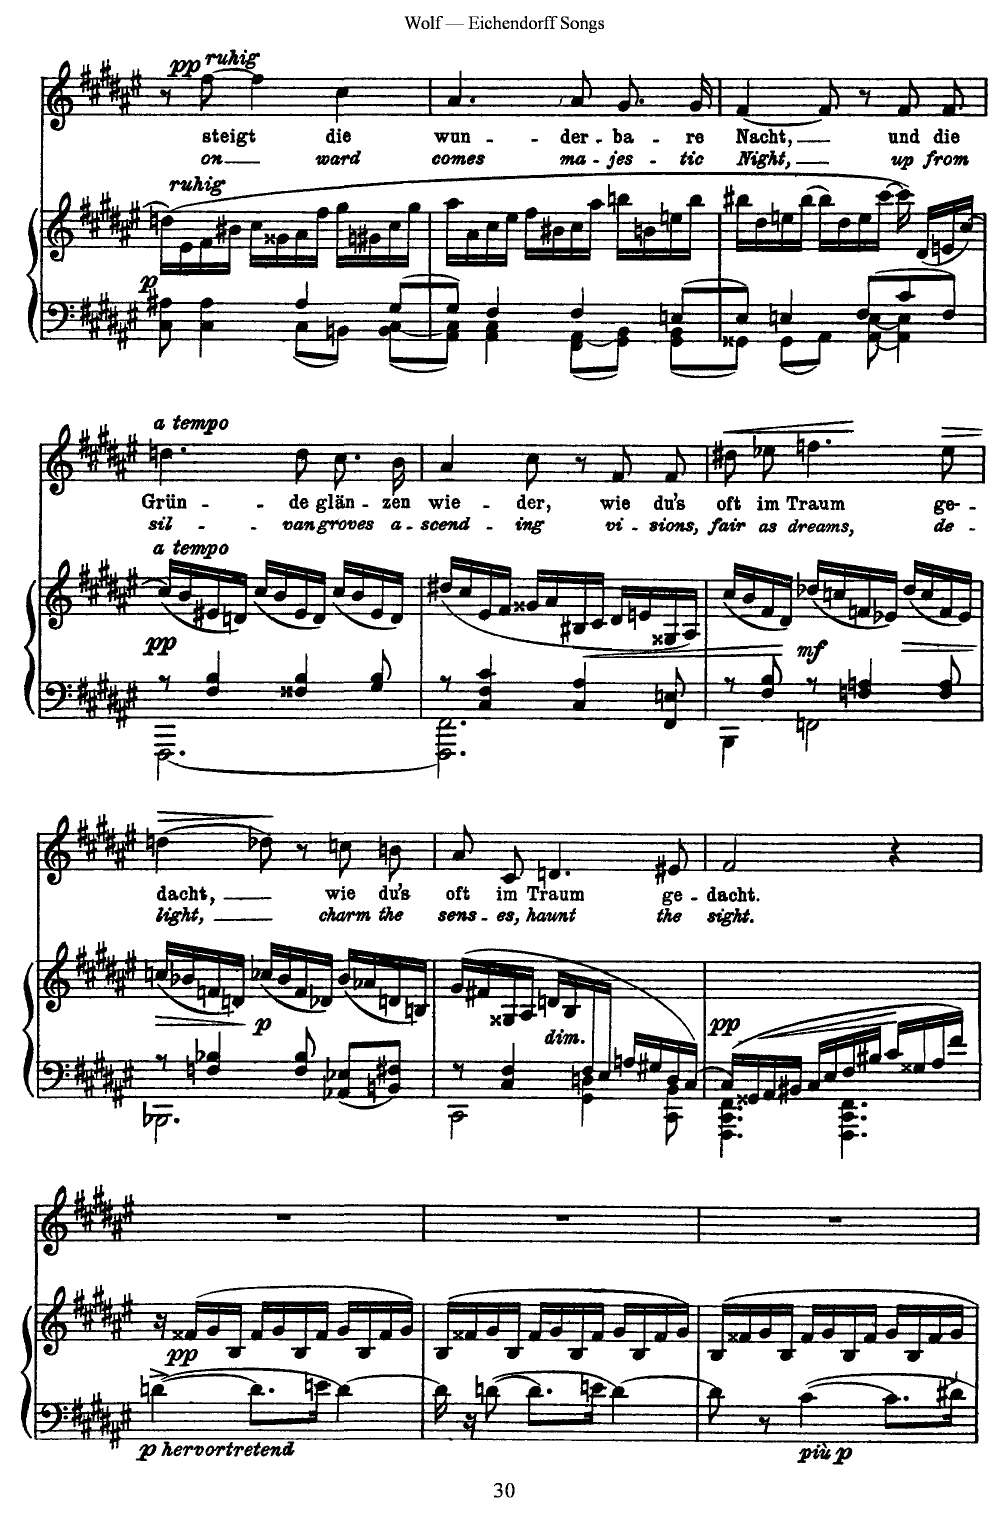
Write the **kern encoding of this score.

**kern	**kern	**dynam	**kern	**text	**text	**dynam
*part2	*part2	*part2	*part1	*part1	*part1	*part1
*staff3	*staff2	*staff2/3	*staff1	*staff1	*staff1	*staff1
*I"Piano	*	*	*I"Voice	*	*	*
*I'Pno	*	*	*	*	*	*
*clefF4	*clefG2	*	*clefG2	*	*	*
*k[f#c#g#d#a#e#]	*k[f#c#g#d#a#e#]	*	*k[f#c#g#d#a#e#]	*	*	*
*M3/4	*M3/4	*	*M3/4	*	*	*
=22	=22	=22	=22	=22	=22	=22
*^	*	*	*	*	*	*
!	!	!LO:TX:i:t=ruhig	!	!	!	!	!
!	!	!	!LO:DY:b	!	!	!	!LO:DY:a
4.ryy	8C#\ 8A#X\	(>16ddn\LL]	p	8r	.	.	pp
.	.	16e#\	.	.	.	.	.
!	!	!	!	!LO:TX:a:i:t=ruhig	!	!	!
.	4C#\ 4A#\	16f#\	.	[8ff#\	steigt	on-	.
.	.	16b#X\JJ	.	.	.	.	.
.	.	16cc#\LL	.	4ff#\]	.	.	.
.	.	16g##X\	.	.	.	.	.
4A#/	8C#\L	16a#\	.	.	.	.	.
.	.	16ff#\JJ	.	.	.	.	.
.	8BBn\J	16gg#\LL	.	4cc#\	die	-ward	.
.	.	16g#X\	.	.	.	.	.
[8G#/L	8BB\ [8C#\L	16cc#\	.	.	.	.	.
.	.	16gg#\JJ	.	.	.	.	.
=23	=23	=23	=23	=23	=23	=23	=23
8G#/J]	8AA#\ 8C#\]J	16aa#\LL	.	4.a#/	wun-	comes	.
.	.	16a#\	.	.	.	.	.
4F#/	4AA#\ 4C#\	16cc#\	.	.	.	.	.
.	.	16ee#\JJ	.	.	.	.	.
.	.	16ff#\LL	.	.	.	.	.
.	.	16b#X\	.	.	.	.	.
4F#/	8FF#\ 8AA#\L	16cc#\	.	8a#/	-der-	ma-	.
.	.	16aa#\JJ	.	.	.	.	.
.	8GG#\ 8BB\J	16bbn\LL	.	8.g#/L	-ba-	-jes-	.
.	.	16bn\	.	.	.	.	.
[8En/L	8GG#\ 8BB\L	16een\	.	.	.	.	.
.	.	16bb\JJ	.	16g#/Jk	-re	-tic	.
=24	=24	=24	=24	=24	=24	=24	=24
8E/J]	8GG##X\J	16bb#X\LL	.	[4f#/	Nacht,	Night,	.
.	.	16dd#\	.	.	.	.	.
4En/	8GG##\L	16een\	.	.	.	.	.
.	.	[16bb#\JJ	.	.	.	.	.
.	8AA#\J	16bb#\LL]	.	8f#/]	.	.	.
.	.	16dd#\	.	.	.	.	.
8F#/L	[8AA#\ [8E\	16ee\	.	8r	.	.	.
.	.	[16ccc#\JJ	.	.	.	.	.
8c#/	4AA#\] 4E\]	16ccc#\])	.	8f#/L	und	up	.
.	.	(16d#/LL	.	.	.	.	.
8F#/J	.	16en/	.	8f#/J	die	from	.
.	.	[>16cc#/JJ)	.	.	.	.	.
=25	=25	=25	=25	=25	=25	=25	=25
!	!	!	!	!LO:TX:a:i:t=a tempo	!	!	!
!	!	!LO:TX:i:t=a tempo	!	!	!	!	!
!	!	!	!LO:DY:b	!	!	!	!
8r	[2.FFF#\	(16cc#/LL]	pp	4.ddn\	Grün-	sil-	.
.	.	16b/	.	.	.	.	.
4F#/ 4B/	.	16e#X/	.	.	.	.	.
.	.	16dn/JJ)	.	.	.	.	.
.	.	(16cc#/LL	.	.	.	.	.
.	.	16b/	.	.	.	.	.
4F##X/ 4B/	.	16e#/	.	8dd\	-de	-van	.
.	.	16d/JJ)	.	.	.	.	.
.	.	(16cc#/LL	.	8.cc#\L	glän-	groves	.
.	.	16b/	.	.	.	.	.
8G#/ 8B/	.	16e#/	.	.	.	.	.
.	.	16d/JJ)	.	16b\Jk	-zen	a-	.
=26	=26	=26	=26	=26	=26	=26	=26
8r	2.FFF#\] 2.FF#\	(16dd#X/LL	.	4a#/	wie-	-scend-	.
.	.	16cc#/	.	.	.	.	.
4C#/ 4F#/ 4c#/	.	16e#/	.	.	.	.	.
.	.	16f#/JJ	.	.	.	.	.
.	.	16g##X/LL	.	8cc#\	-der,	-ing	.
.	.	16a#/	.	.	.	.	.
4C#/ 4A#/	.	16B#X/	.	8r	.	.	.
!	!	!	!LO:HP:b	!	!	!	!
.	.	16c#/JJ	<	.	.	.	.
.	.	16d#/LL	.	8f#/L	wie	vi-	.
.	.	16en/	.	.	.	.	.
8FF#/ 8En/	.	16G##X/	.	8f#/J	du's	-sions,	.
.	.	16A#/JJ)	.	.	.	.	.
=27	=27	=27	=27	=27	=27	=27	=27
!	!	!	!	!	!	!	!LO:HP:b
*	*	*	*	*^	*	*	*
8r	4BBB\	(16cc#/LL	.	8dd#X\L	4ryy	oft	fair	<
.	.	16b/	.	.	.	.	.	.
8F#/ 8B/	.	16f#/	.	8ee-X\J	.	im	as	.
.	.	16d#/JJ)	[	.	.	.	.	.
!	!	!	!LO:DY:b	!	!	!	!	!
8r	2FFn\	(16dd-X/LL	mf	4.ffn\	8ryy	Traum	dreams,	.
.	.	16ccn/	.	.	.	.	.	.
4Fn/ 4An/	.	16fn/	.	.	8ryy	.	.	[
!	!	!	!LO:HP:b	!	!	!	!	!
.	.	16e-X/JJ)	>	.	.	.	.	.
.	.	(16dd-/LL	.	.	4ryy	.	.	.
.	.	16cc/	.	.	.	.	.	.
!	!	!	!	!	!	!	!	!LO:HP:b
8F/ 8A/	.	16f/	.	8ee-\	.	ge-	de-	>
.	.	16e-/JJ)	.	.	.	.	.	.
*	*	*	*	*v	*v	*	*	*
=28	=28	=28	=28	=28	=28	=28	=28
8r	2.BBB-X\	(16ccn/LL	.	(4ddn\	-dacht,	-light,	.
.	.	16b-X/	.	.	.	.	.
4Fn/ 4B-X/	.	16fn/	.	.	.	.	.
.	.	16dn/JJ)	.	.	.	.	.
!	!	!	!LO:DY:n=1:b	!	!	!	!
.	.	(16cc-X/LL	] p	8dd-X\)	.	.	]
.	.	16b-/	.	.	.	.	.
8F/ 8B-/	.	16f/	.	8r	.	.	.
.	.	16d-X/JJ)	.	.	.	.	.
8AA-X/ 8E-X/L	.	(16b-/LL	.	8ccn\L	wie	charm	.
.	.	16a-X/	.	.	.	.	.
8BBn/ 8F#X/J	.	16dn/	.	8bn\J	du’s	the	.
.	.	16Bn/JJ)	.	.	.	.	.
=29	=29	=29	=29	=29	=29	=29	=29
*	*^	*	*	*	*	*	*
8r	2CC#\	4.ryy	(>16g#/LL	.	8a#/L	oft	sens-	.
.	.	.	16f#X/	.	.	.	.	.
4C#/ 4F#/	.	.	16G##X/	.	8c#/J	im	-es,	.
.	.	.	16A#/JJ	.	.	.	.	.
!	!	!	!LO:TX:b:i:t=dim.	!	!	!	!	!
.	.	.	16dn/LL	.	4.dn/	Traum	haunt	.
.	.	.	16B/	.	.	.	.	.
16F#/LL	.	4GG#\ 4Dn\	16F#/	.	.	.	.	.
16E#/JJ	.	.	16E#/JJ	.	.	.	.	.
16An/LL	8ryy	.	8ryy	.	.	.	.	.
16G#X/	.	.	.	.	.	.	.	.
16D/	8CC#\ 8BB\	8ryy	16ryy	.	8e#X/	ge-	the	.
[16C#/JJ	.	.	16ryy)	.	.	.	.	.
*	*v	*v	*	*	*	*	*	*
=30	=30	=30	=30	=30	=30	=30	=30
!	!	!	!LO:DY:b	!	!	!	!
16C#/LL]	4.FFF#\ 4.CC#\ 4.FF#\	2.r	pp	2f#/	-dacht.	sight.	.
16GG##X/	.	.	.	.	.	.	.
16AA#/	.	.	.	.	.	.	.
16BB#X/JJ	.	.	.	.	.	.	.
16C#/LL	.	.	.	.	.	.	.
16E#/	.	.	.	.	.	.	.
16F#/	4.FFF#\ 4.CC#\ 4.FF#\	.	.	.	.	.	.
16B#X/JJ	.	.	.	.	.	.	.
16c#/LL	.	.	.	4r	.	.	.
16G##X/	.	.	.	.	.	.	.
16A#/	.	.	.	.	.	.	.
16f#/JJ	.	.	.	.	.	.	.
*v	*v	*	*	*	*	*	*
=31	=31	=31	=31	=31	=31	=31
!	!	!LO:DY:b=2	!	!	!	!
!	!	!LO:DY:n=1:b=2	!	!	!	!
[4dn^\	16r	p other-dynamics	2.r	.	.	.
!	!	!LO:DY:n=2:b	!	!	!	!
.	(>16f##X/LL	pp	.	.	.	.
.	16g#/	.	.	.	.	.
.	16B/JJ	.	.	.	.	.
8.d\L]	16f##/LL	.	.	.	.	.
.	16g#/	.	.	.	.	.
.	16B/	.	.	.	.	.
16en\Jk	16f##/JJ	.	.	.	.	.
[4d\	16g#/LL	.	.	.	.	.
.	16B/	.	.	.	.	.
.	16f##/	.	.	.	.	.
.	16g#/JJ)	.	.	.	.	.
=32	=32	=32	=32	=32	=32	=32
16d\]	(>16B/LL	.	2.r	.	.	.
16r	16f##X/	.	.	.	.	.
[8dn\	16g#/	.	.	.	.	.
.	16B/JJ	.	.	.	.	.
8.d\L]	16f##/LL	.	.	.	.	.
.	16g#/	.	.	.	.	.
.	16B/	.	.	.	.	.
16en\Jk	16f##/JJ	.	.	.	.	.
[4d\	16g#/LL	.	.	.	.	.
.	16B/	.	.	.	.	.
.	16f##/	.	.	.	.	.
.	16g#/JJ)	.	.	.	.	.
=33	=33	=33	=33	=33	=33	=33
8d\]	16B/LL	.	2.r	.	.	.
.	16f##X/	.	.	.	.	.
8r	16g#/	.	.	.	.	.
.	16B/JJ	.	.	.	.	.
!	!	!LO:DY:b=2	!	!	!	!
!	!	!LO:DY:n=1:b=2	!	!	!	!
[4c#\	16f##/LL	other-dynamics p	.	.	.	.
.	16g#/	.	.	.	.	.
.	16B/	.	.	.	.	.
.	16f##/JJ	.	.	.	.	.
8.c#\L]	16g#/LL	.	.	.	.	.
.	16B/	.	.	.	.	.
.	16f##/	.	.	.	.	.
16d#X\Jk	16g#/JJ	.	.	.	.	.
=	=	=	=	=	=	=
*-	*-	*-	*-	*-	*-	*-
